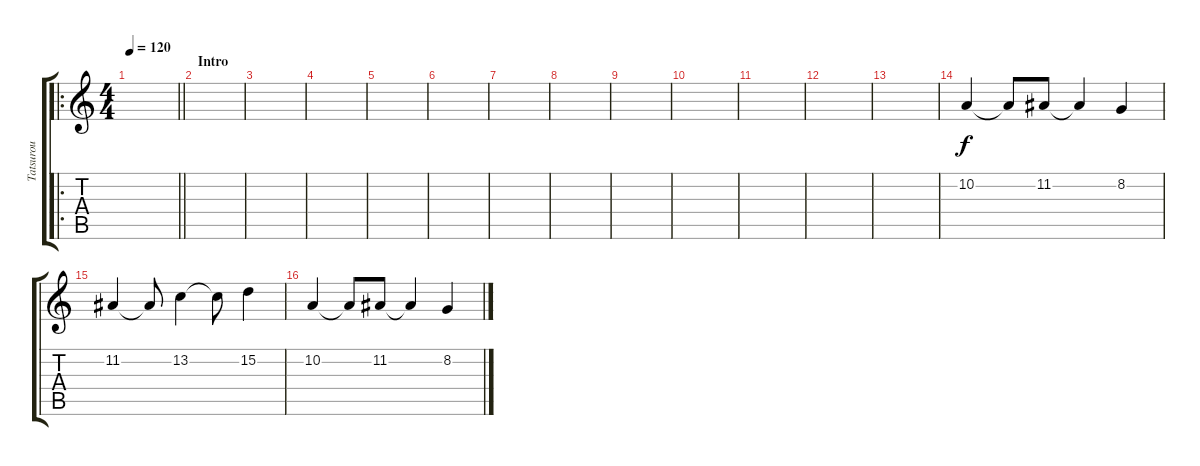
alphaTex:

\track ("Tatsurou" "Tatsurou") {instrument altosax}
\staff {score tabs}
\tuning (E4 B3 G3 D3 A2 E2) {hide}
\ro
\ts (4 4)
\tempo 120
\clef g2
\barLineRight lightlight
\ks c
|
\section ("" "Intro")
|
|
|
|
|
|
|
|
|
|
|
|
10.2.4 10.2{t}.8 11.2.8 11.2{t}.4 8.2.4 |
11.2.4 11.2{t}.8 13.2.4 13.2{t}.8 15.2.4 |
10.2.4 10.2{t}.8 11.2.8 11.2{t}.4 8.2.4
